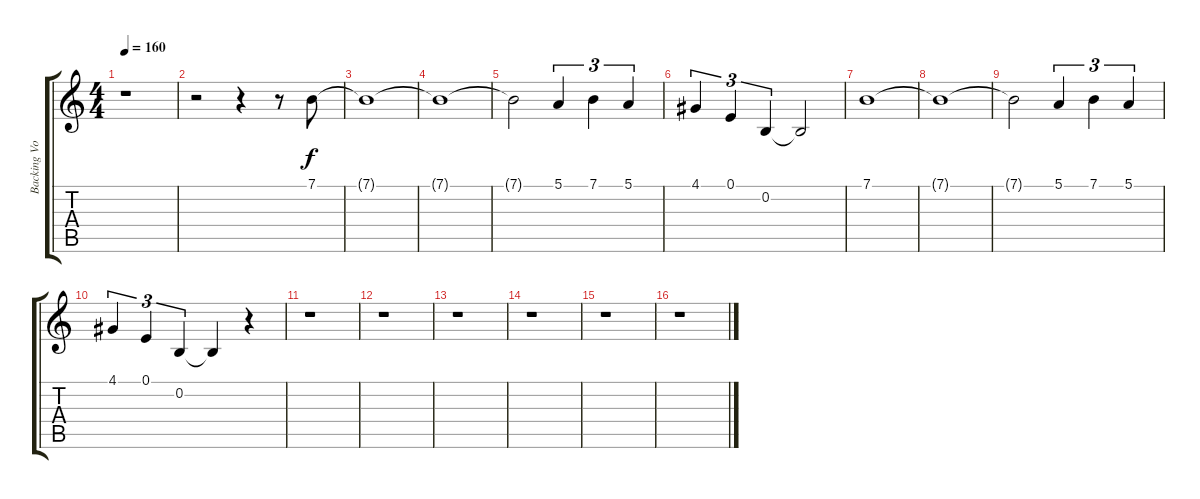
\track ("Backing Vox" "Backing Vo") {instrument tenorsax}
\staff {score tabs}
\tuning (E4 B3 G3 D3 A2 E2) {hide}
\ts (4 4)
\tempo 160
\clef g2
\ks c
r.1{dy f} |
r.2 r.4 r.8 7.1.8 |
7.1{t}.1 |
7.1{t}.1 |
7.1{t}.2 5.1.4{tu (3 2)} 7.1.4{tu (3 2)} 5.1.4{tu (3 2)} |
4.1.4{tu (3 2)} 0.1.4{tu (3 2)} 0.2.4{tu (3 2)} 0.2{t}.2 |
7.1.1 |
7.1{t}.1 |
7.1{t}.2 5.1.4{tu (3 2)} 7.1.4{tu (3 2)} 5.1.4{tu (3 2)} |
4.1.4{tu (3 2)} 0.1.4{tu (3 2)} 0.2.4{tu (3 2)} 0.2{t}.4 r.4 |
r.1 |
r.1 |
r.1 |
r.1 |
r.1 |
r.1
